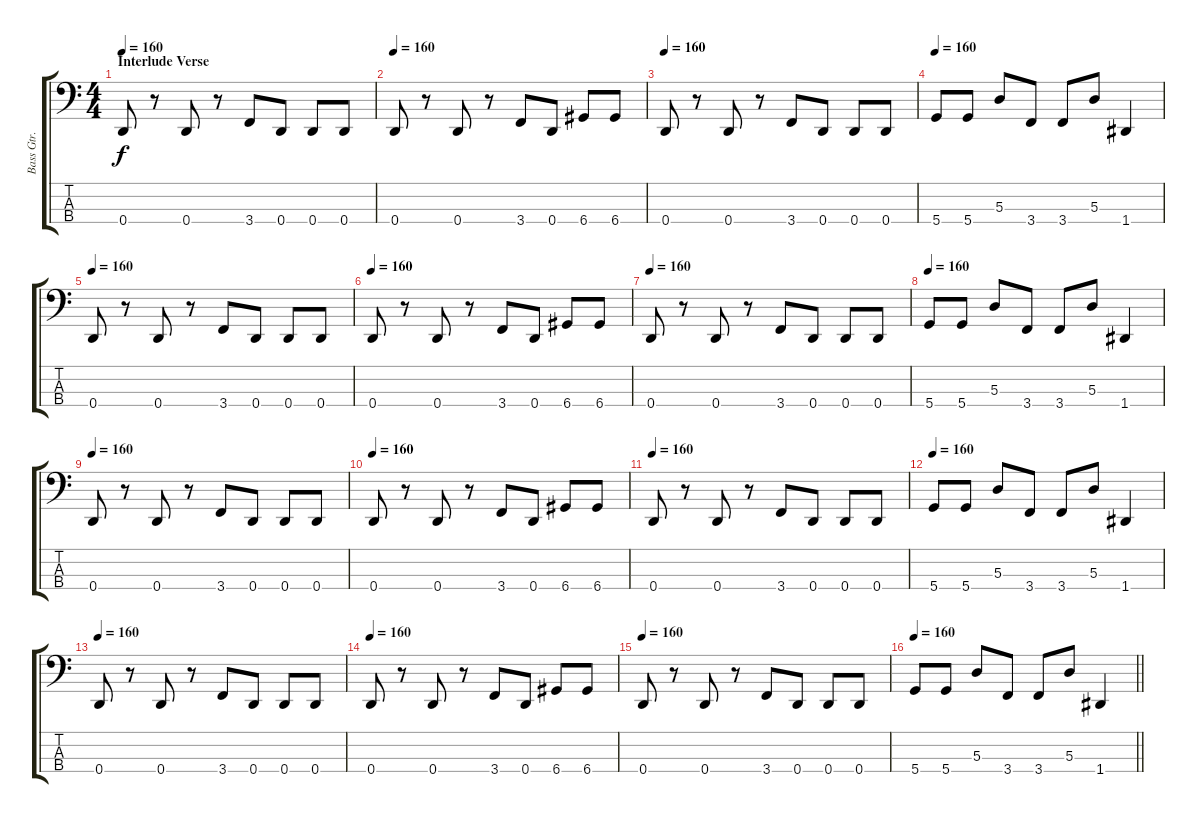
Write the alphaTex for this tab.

\track ("Bass Gtr." "Bass Gtr.") {instrument electricbasspick}
\staff {score tabs}
\tuning (G2 D2 A1 D1) {hide}
\ts (4 4)
\section ("" "Interlude Verse")
\tempo 160
\clef f4
\ks c
0.4.8{dy f} r.8 0.4.8 r.8 3.4.8 0.4.8 0.4.8 0.4.8 |
\tempo 160
0.4.8 r.8 0.4.8 r.8 3.4.8 0.4.8 6.4.8 6.4.8 |
\tempo 160
0.4.8 r.8 0.4.8 r.8 3.4.8 0.4.8 0.4.8 0.4.8 |
\tempo 160
5.4.8 5.4.8 5.3.8 3.4.8 3.4.8 5.3.8 1.4.4 |
\tempo 160
0.4.8 r.8 0.4.8 r.8 3.4.8 0.4.8 0.4.8 0.4.8 |
\tempo 160
0.4.8 r.8 0.4.8 r.8 3.4.8 0.4.8 6.4.8 6.4.8 |
\tempo 160
0.4.8 r.8 0.4.8 r.8 3.4.8 0.4.8 0.4.8 0.4.8 |
\tempo 160
5.4.8 5.4.8 5.3.8 3.4.8 3.4.8 5.3.8 1.4.4 |
\tempo 160
0.4.8 r.8 0.4.8 r.8 3.4.8 0.4.8 0.4.8 0.4.8 |
\tempo 160
0.4.8 r.8 0.4.8 r.8 3.4.8 0.4.8 6.4.8 6.4.8 |
\tempo 160
0.4.8 r.8 0.4.8 r.8 3.4.8 0.4.8 0.4.8 0.4.8 |
\tempo 160
5.4.8 5.4.8 5.3.8 3.4.8 3.4.8 5.3.8 1.4.4 |
\tempo 160
0.4.8 r.8 0.4.8 r.8 3.4.8 0.4.8 0.4.8 0.4.8 |
\tempo 160
0.4.8 r.8 0.4.8 r.8 3.4.8 0.4.8 6.4.8 6.4.8 |
\tempo 160
0.4.8 r.8 0.4.8 r.8 3.4.8 0.4.8 0.4.8 0.4.8 |
\tempo 160
\barLineRight lightlight
5.4.8 5.4.8 5.3.8 3.4.8 3.4.8 5.3.8 1.4.4
